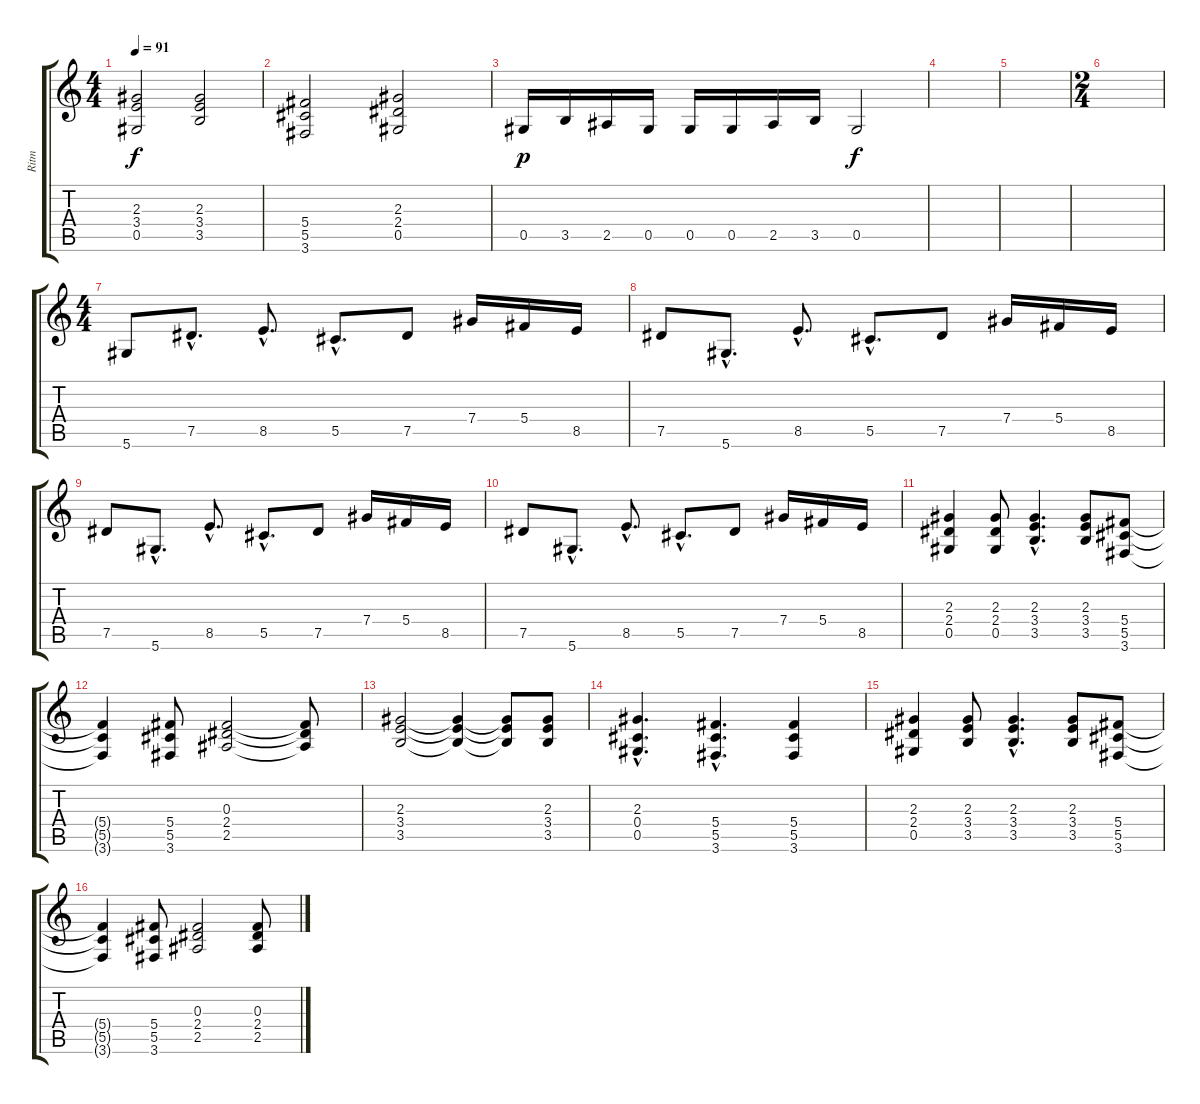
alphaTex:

\track ("Ritm" "Ritm") {instrument distortionguitar}
\staff {score tabs}
\tuning (Eb4 Bb3 Gb3 Db3 Ab2 Eb2) {hide}
\ts (4 4)
\tempo 91
\clef g2
\ks c
(2.3 3.4 0.5).2{dy f} (2.3 3.4 3.5).2 |
(5.4 5.5 3.6).2 (2.3 2.4 0.5).2 |
0.5.16{dy p} 3.5.16 2.5.16 0.5.16 0.5.16 0.5.16 2.5.16 3.5.16 0.5.2{dy f} |
|
|
\ts (2 4)
|
\ts (4 4)
5.6.8{volume 16} 7.5{hac}.8{d} 8.5{hac}.8{d} 5.5{hac}.8{d} 7.5.8 7.4.16 5.4.16 8.5.16 |
7.5.8 5.6{hac}.8{d} 8.5{hac}.8{d} 5.5{hac}.8{d} 7.5.8 7.4.16 5.4.16 8.5.16 |
7.5.8 5.6{hac}.8{d} 8.5{hac}.8{d} 5.5{hac}.8{d} 7.5.8 7.4.16 5.4.16 8.5.16 |
7.5.8 5.6{hac}.8{d} 8.5{hac}.8{d} 5.5{hac}.8{d} 7.5.8 7.4.16 5.4.16 8.5.16 |
(2.3 2.4 0.5).4{volume 13} (2.3 2.4 0.5).8 (2.3{hac} 3.4{hac} 3.5{hac}).4{d} (2.3 3.4 3.5).8 (5.4 5.5 3.6).8 |
(5.4{t} 5.5{t} 3.6{t}).4 (5.4 5.5 3.6).8 (0.3 2.4 2.5).2 (0.3{t} 2.4{t} 2.5{t}).8 |
(2.3 3.4 3.5).2 (2.3{t} 3.4{t} 3.5{t}).4 (2.3{t} 3.4{t} 3.5{t}).8 (2.3 3.4 3.5).8 |
(2.3{hac} 0.4{hac} 0.5{hac}).4{d} (5.4{hac} 5.5{hac} 3.6{hac}).4{d} (5.4 5.5 3.6).4 |
(2.3 2.4 0.5).4 (2.3 3.4 3.5).8 (2.3{hac} 3.4{hac} 3.5{hac}).4{d} (2.3 3.4 3.5).8 (5.4 5.5 3.6).8 |
(5.4{t} 5.5{t} 3.6{t}).4 (5.4 5.5 3.6).8 (0.3 2.4 2.5).2 (0.3 2.4 2.5).8
